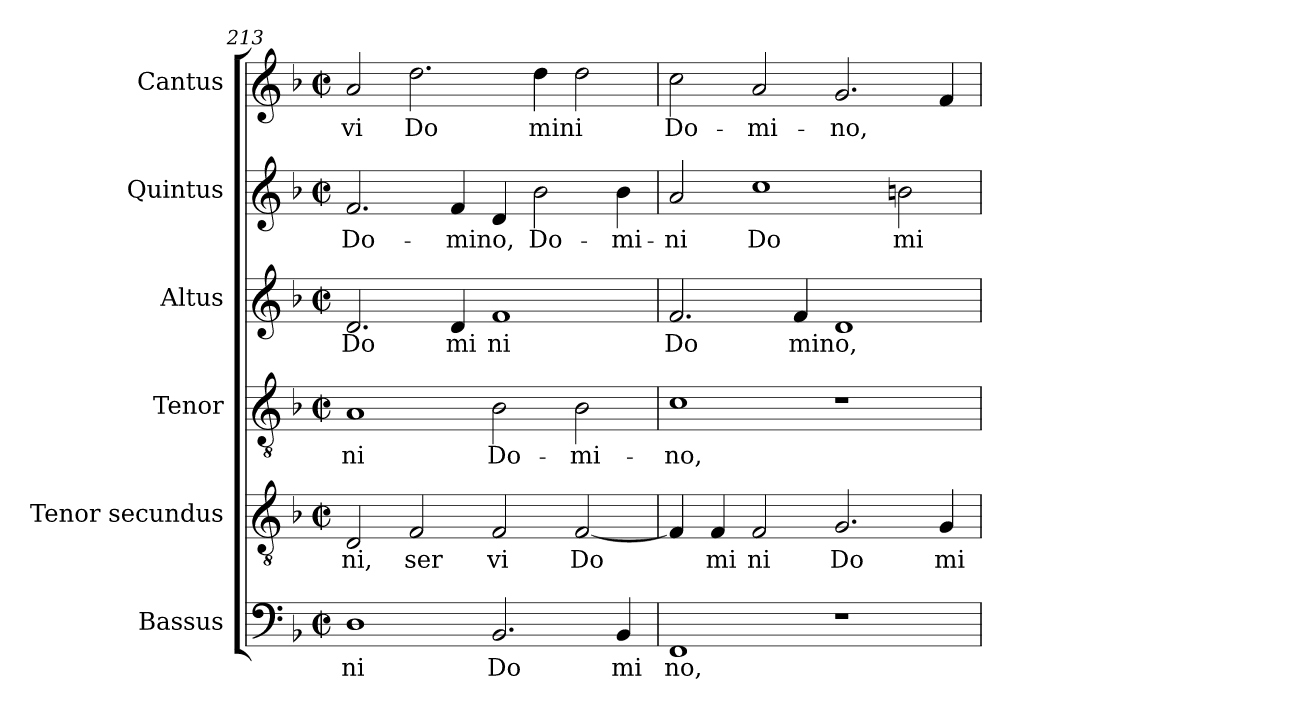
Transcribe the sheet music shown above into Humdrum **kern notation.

**kern	**text	**kern	**text	**kern	**text	**kern	**text	**kern	**text	**kern	**text
*part6	*part6	*part5	*part5	*part4	*part4	*part3	*part3	*part2	*part2	*part1	*part1
*staff6	*staff6	*staff5	*staff5	*staff4	*staff4	*staff3	*staff3	*staff2	*staff2	*staff1	*staff1
*I"Bassus	*	*I"Tenor  secundus	*	*I"Tenor	*	*I"Altus	*	*I"Quintus	*	*I"Cantus	*
*I'B	*	*	*	*I'T	*	*I'A	*	*I'Q	*	*I'C	*
*clefF4	*	*clefGv2	*	*clefGv2	*	*clefG2	*	*clefG2	*	*clefG2	*
*k[b-]	*	*k[b-]	*	*k[b-]	*	*k[b-]	*	*k[b-]	*	*k[b-]	*
*F:	*	*F:	*	*F:	*	*F:	*	*F:	*	*F:	*
*M2/2	*	*M2/2	*	*M2/2	*	*M2/2	*	*M2/2	*	*M2/2	*
*met(c|)	*	*met(c|)	*	*met(c|)	*	*met(c|)	*	*met(c|)	*	*met(c|)	*
=213	=213	=213	=213	=213	=213	=213	=213	=213	=213	=213	=213
!	!LO:LY:b:cj	!	!LO:LY:b:cj	!	!LO:LY:b:cj	!	!LO:LY:b:cj	!	!LO:LY:b:cj	!	!LO:LY:b:cj
1D	ni	2D/	ni,	1A	-ni	2.d/	Do	2.f/	Do-	2a/	vi
!	!	!	!LO:LY:b:cj	!	!	!	!	!	!	!	!LO:LY:b:cj
.	.	2F/	ser	.	.	.	.	.	.	2.dd\	Do
!	!	!	!	!	!	!	!LO:LY:b:cj	!	!LO:LY:b:cj	!	!
.	.	.	.	.	.	4d/	mi	4f/	-mino,	.	.
!	!LO:LY:b:cj	!	!LO:LY:b:cj	!	!LO:LY:b:cj	!	!LO:LY:b:cj	!	!LO:LY:b:cj	!	!
2.BB-/	Do	2F/	vi	2B-\	Do-	1f	ni	4d/	.	.	.
!	!	!	!	!	!	!	!	!	!LO:LY:b:cj	!	!LO:LY:b:cj
.	.	.	.	.	.	.	.	2b-\	Do-	4dd\	mini
!	!	!	!LO:LY:b:cj	!	!LO:LY:b:cj	!	!	!	!	!	!LO:LY:b:cj
.	.	[<2F/	Do	2B-\	-mi-	.	.	.	.	2dd\	.
!	!LO:LY:b:cj	!	!	!	!	!	!	!	!LO:LY:b:cj	!	!
4BB-/	mi	.	.	.	.	.	.	4b-\	-mi-	.	.
!!LO:LB:g=z
=214	=214	=214	=214	=214	=214	=214	=214	=214	=214	=214	=214
!	!LO:LY:b:cj	!	!LO:LY:b:cj	!	!LO:LY:b:cj	!	!LO:LY:b:cj	!	!LO:LY:b:cj	!	!LO:LY:b:cj
1FF	no,	4F/]	.	1c	-no,	2.f/	Do	2a/	-ni	2cc\	Do-
!	!	!	!LO:LY:b:cj	!	!	!	!	!	!	!	!
.	.	4F/	mi	.	.	.	.	.	.	.	.
!	!	!	!LO:LY:b:cj	!	!	!	!	!	!LO:LY:b:cj	!	!LO:LY:b:cj
.	.	2F/	ni	.	.	.	.	1cc	Do	2a/	-mi-
!	!	!	!	!	!	!	!LO:LY:b:cj	!	!	!	!
.	.	.	.	.	.	4f/	mino,	.	.	.	.
!	!	!	!LO:LY:b:cj	!	!	!	!LO:LY:b:cj	!	!	!	!LO:LY:b:cj
1r	.	2.G/	Do	1r	.	1d	.	.	.	2.g/	-no,
!	!	!	!	!	!	!	!	!	!LO:LY:b:cj	!	!
.	.	.	.	.	.	.	.	2b\	mi	.	.
!	!	!	!LO:LY:b:cj	!	!	!	!	!	!	!	!LO:LY:b:cj
.	.	4G/	mi	.	.	.	.	.	.	4f/	.
=	=	=	=	=	=	=	=	=	=	=	=
*-	*-	*-	*-	*-	*-	*-	*-	*-	*-	*-	*-
